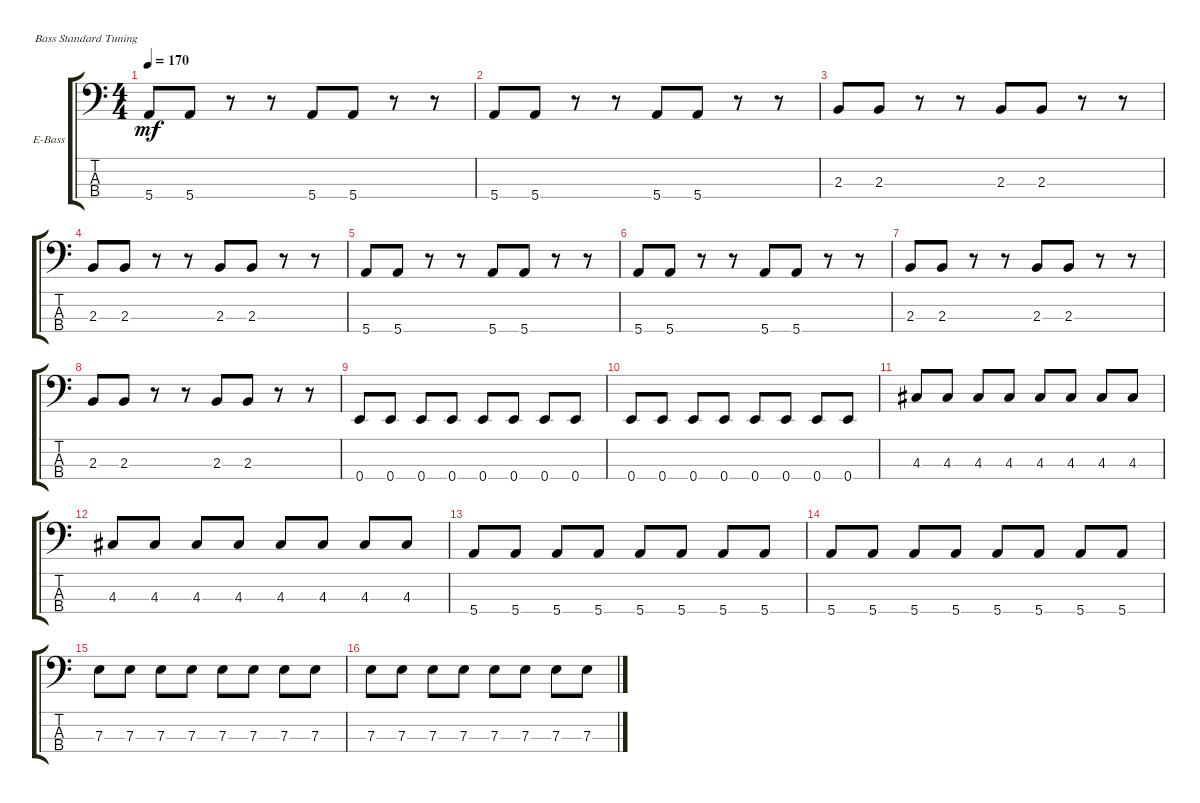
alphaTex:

\defaultSystemsLayout 4
\bracketExtendMode groupsimilarinstruments
\firstSystemTrackNameOrientation horizontal
\otherSystemsTrackNameOrientation horizontal
\track ("Electric Bass" "E-Bass") {instrument electricbassfinger}
\staff {score tabs}
\tuning (G2 D2 A1 E1)
\ts (4 4)
\tempo 170
\clef f4
\scale
0.333333
\ks c
5.4.8{dy mf} 5.4.8 r.8 r.8 5.4.8 5.4.8 r.8 r.8 |
\scale
0.333333 5.4.8 5.4.8 r.8 r.8 5.4.8 5.4.8 r.8 r.8 |
\scale
0.333333 2.3.8 2.3.8 r.8 r.8 2.3.8 2.3.8 r.8 r.8 |
\scale
0.333333 2.3.8 2.3.8 r.8 r.8 2.3.8 2.3.8 r.8 r.8 |
\scale
0.333333 5.4.8 5.4.8 r.8 r.8 5.4.8 5.4.8 r.8 r.8 |
\scale
0.333333 5.4.8 5.4.8 r.8 r.8 5.4.8 5.4.8 r.8 r.8 |
\scale
0.333333 2.3.8 2.3.8 r.8 r.8 2.3.8 2.3.8 r.8 r.8 |
\scale
0.333333 2.3.8 2.3.8 r.8 r.8 2.3.8 2.3.8 r.8 r.8 |
\scale
0.333333 0.4.8 0.4.8 0.4.8 0.4.8 0.4.8 0.4.8 0.4.8 0.4.8 |
\scale
0.333333 0.4.8 0.4.8 0.4.8 0.4.8 0.4.8 0.4.8 0.4.8 0.4.8 |
\scale
0.333333 4.3.8 4.3.8 4.3.8 4.3.8 4.3.8 4.3.8 4.3.8 4.3.8 |
\scale
0.333333 4.3.8 4.3.8 4.3.8 4.3.8 4.3.8 4.3.8 4.3.8 4.3.8 |
\scale
0.333333 5.4.8 5.4.8 5.4.8 5.4.8 5.4.8 5.4.8 5.4.8 5.4.8 |
\scale
0.333333 5.4.8 5.4.8 5.4.8 5.4.8 5.4.8 5.4.8 5.4.8 5.4.8 |
\scale
0.333333 7.3.8 7.3.8 7.3.8 7.3.8 7.3.8 7.3.8 7.3.8 7.3.8 |
\scale
0.333333 7.3.8 7.3.8 7.3.8 7.3.8 7.3.8 7.3.8 7.3.8 7.3.8
